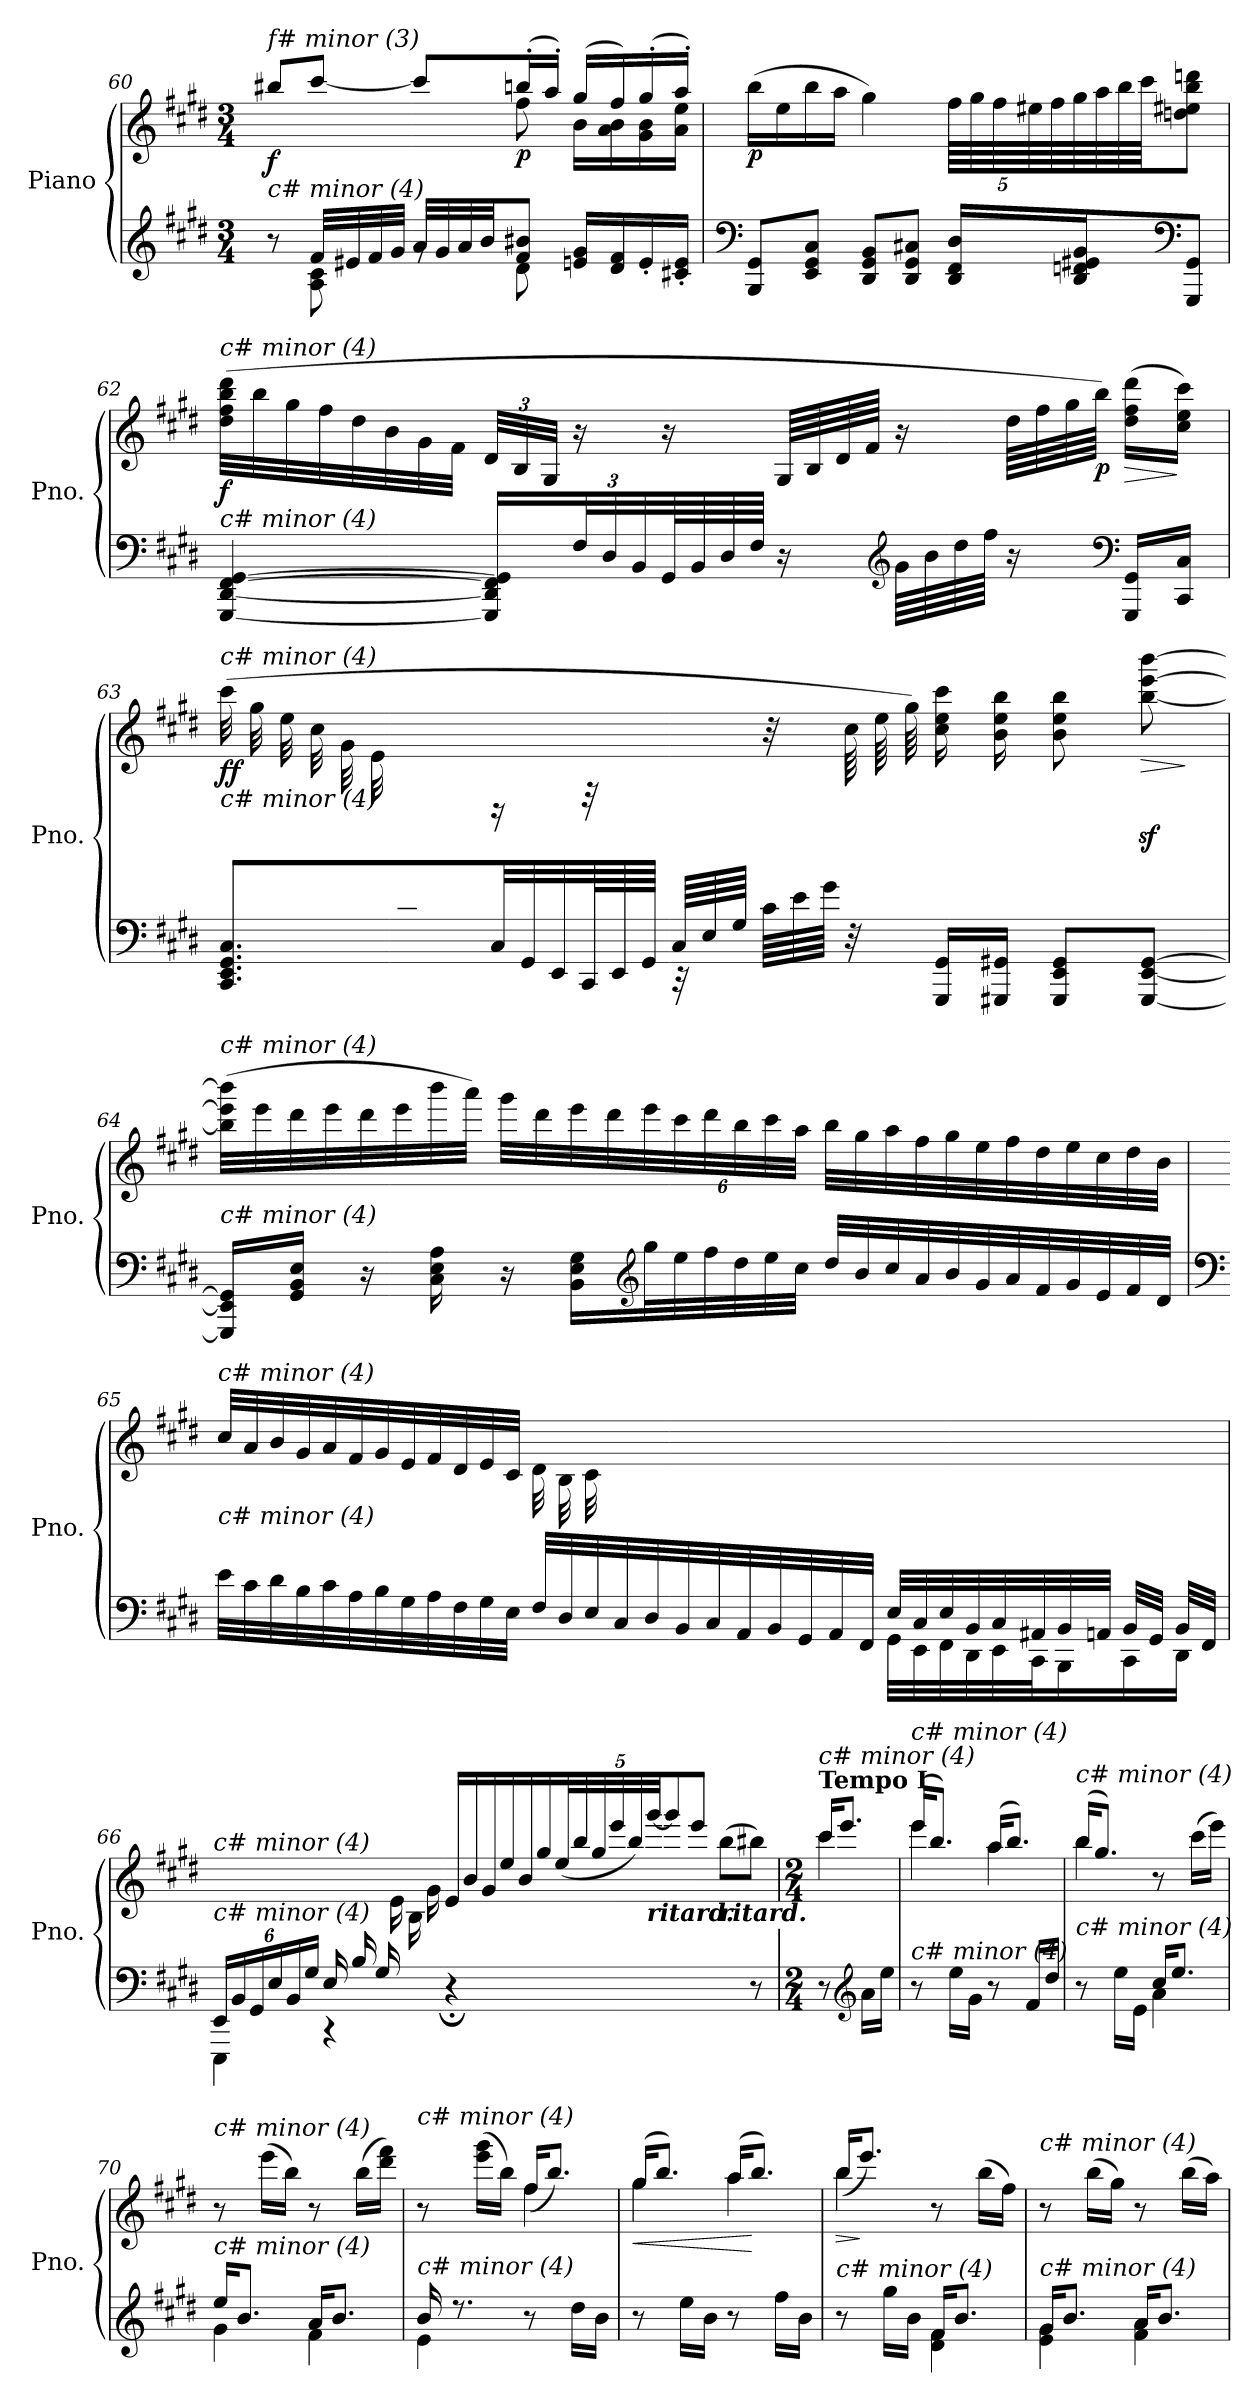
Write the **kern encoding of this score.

**kern	**kern	**dynam
*part1	*part1	*part1
*staff2	*staff1	*staff1/2
*I"Piano	*	*
*I'Pno.	*	*
*clefG2	*clefG2	*
*k[f#c#g#d#]	*k[f#c#g#d#]	*
*M3/4	*M3/4	*
=60	=60	=60
*^	*^	*
*	*^	*	*^	*
!	!	!	!LO:TX:i:t=f# minor (3)	!	!	!
!LO:TX:i:t=c# minor (4)	!	!	!	!	!	!
!	!	!	!	!	!	!LO:DY:b
4.ryy	8r	8ryy	8bb#X/L	4.ryy	8ryy	f
.	32f#/LLL	8A\ 8c#\	[8ccc#/J	.	4.ryy	.
.	32e#X/	.	.	.	.	.
.	32f#/	.	.	.	.	.
.	32g#/JJJ	.	.	.	.	.
.	32a/LLL	8rg	8ccc#/L]	.	.	.
.	32g#/	.	.	.	.	.
.	32a/	.	.	.	.	.
.	32b/JJ	.	.	.	.	.
!	!	!	!	!	!	!LO:DY:b
4.ryy	8f#/ 8b#Xi/J	8d#\	(>16bbn'/L	8ff#\	.	p
.	.	.	16aa'/JJ)	.	.	.
.	16en/ 16g#/LL	4ryy	(>16gg#/LL	16b\LL	4ryy	.
.	16d#/ 16f#/	.	16ff#/)	16a\ 16b\	.	.
!	!	!	!	!	!	!LO:DY:b
.	16e'/	.	(>16gg#'/	16g#\ 16b\	.	other-dynamics
.	16c#X/' 16e/'JJ	.	16aa'/JJ)	16a\ 16ee\JJ	.	.
*	*v	*v	*	*	*	*
*	*	*	*v	*v	*
!!LO:LB:g=z
=61	=61	=61	=61	=61
!	!	!LO:TX:i:t=f# minor (3)	!	!
!LO:TX:i:t=f# minor (3)	!	!	!	!
!	!	!	!	!LO:DY:b
*v	*v	*	*	*
*	*v	*v	*
8G#/ 8e/L	(>16bb\LL	p
.	16ee\	.
8c#/ 8e/ 8a/J	16bb\	.
.	16aa\JJ	.
8B/ 8e/ 8g#/L	4gg#\)	.
8B/ 8e/ 8a#X/J	.	.
*	*Xbrackettup	*
!	!	!LO:DY:b
16B/ 16d#/ 16b/LL	80ff#\LLLL	other-dynamics
.	80gg#\	.
.	80ff#\	.
.	80ee#X\	.
.	80ff#\	.
16B/ 16dn/ 16e#X/ 16g#/J	64gg#\	.
.	64aa\	.
.	64bb\	.
.	64ccc#\JJJ	.
*clefF4	*	*
8GGG#/ 8GG#/J	8ddn\ 8ee#Xi\ 8bb\ 8dddn\J	.
!!LO:LB:g=z
=62	=62	=62
!	!LO:TX:i:t=c# minor (4)	!
!LO:TX:i:t=c# minor (4)	!	!
!	!	!LO:DY:b
[4GGG#/ [4DD#/ [4FF#/ [4GG#/	(>32dd#\ 32ff#\ 32bb\ 32ddd#\LLL	f
.	32bb\	.
.	32gg#\	.
.	32ff#\	.
.	32dd#\	.
.	32b\	.
.	32g#\	.
.	32f#\JJJ	.
16GGG#/] 16DD#/] 16FF#/] 16GG#/]LL	48d#/LLL	.
.	48B/	.
.	48G#/JJJ	.
*Xbrackettup	*	*
48F#/L	16r	.
48D#/	.	.
48BB/	.	.
64GG#/L	16r	.
64BB/	.	.
64D#/	.	.
64F#/JJJJ	.	.
16r	64G#/LLLL	.
.	64B/	.
.	64d#/	.
.	64f#/JJJJ	.
*clefG2	*	*
64g#\LLLL	16r	.
64b\	.	.
64dd#\	.	.
64ff#\JJJJ	.	.
16r	64dd#\LLLL	.
.	64ff#\	.
.	64gg#\	.
!	!	!LO:DY:b
.	64bb\JJJJ)	p
*clefF4	*	*
!	!	!LO:HP:b
16GGG#/ 16GG#/LL	(>16dd#\ 16ff#\ 16ddd#\LL	>
16CC#/ 16C#/JJ	16cc#\ 16ee\ 16ccc#\JJ)	]
!!LO:LB:g=z
=63	=63	=63
*^	*	*
*	*	*Xtuplet	*
!	!	!LO:TX:i:t=c# minor (4)	!
!LO:TX:i:t=c# minor (4)	!	!	!
!	!	!	!LO:DY:b
8ryy	8.CC#/ 8.EE/ 8.GG#/ 8.C#/L	(>48ccc#\LLL	ff
.	.	48gg#\	.
.	.	48ee\	.
.	.	48cc#\	.
.	.	48g#\	.
.	.	48e\	.
*Xtuplet	*	*	*
48c#/	.	16ryy	.
48G#/	.	.	.
48E/JJJ	.	.	.
16.ryy	48C#/LL	16rBB	.
.	48GG#/	.	.
.	48EE/	.	.
.	96CC#/L	32rD	.
.	96EE/	.	.
.	96GG#/JJJJ	.	.
96C#/LLLL	32rCC	32ryy	.
96E/	.	.	.
96G#/JJJJ	.	.	.
!	!	!	!LO:DY:b
4..ryy	96c#\LLLL	32r	other-dynamics
.	96e\	.	.
.	96g#\JJJJ	.	.
.	32r	96cc#\LLLL	.
.	.	96ee\	.
.	.	96gg#\JJ)	.
.	16GGG#/ 16GG#/LL	16cc#\ 16ee\ 16ccc#\	.
.	16GGG#X/ 16GG#X/JJ	16b\ 16ee\ 16bb\JJ	.
!	!	!	!LO:DY:b
.	8GGG#/ 8EE/ 8GG#/L	8b\ 8ee\ 8bb\L	other-dynamics
!	!	!	!LO:HP:b
.	[8GGG#/ [8EE/ [8GG#/J	[8bb\z< [8eee\z< [8bbb\z<J	>
*v	*v	*	*
.	.	]
!!LO:PB:g=z
=64	=64	=64
!	!LO:TX:i:t=c# minor (4)	!
!LO:TX:i:t=c# minor (4)	!	!
!	!	!LO:DY:b
!	!	!LO:DY:n=1:b
16GGG#/] 16EE/] 16GG#/]LL	(>32bb\] 32eee\] 32bbb\]LLL	p other-dynamics
.	32eee\	.
16GG#/ 16BB/ 16E/JJ	32ddd#\	.
.	32eee\	.
16r	32ddd#\	.
.	32eee\	.
16C#\ 16E\ 16A\	32bbb\	.
.	32aaa\JJJ)	.
16r	32ggg#\LLL	.
.	32ddd#\	.
16BB\ 16E\ 16G#\LL	32eee\	.
.	32ddd#\	.
*clefG2	*	*
*	*tuplet	*
!	!	!LO:DY:n=2:b
48gg#\L	48eee\	other-dynamics
48ee\	48ccc#\	.
48ff#\	48ddd#\	.
48dd#\	48bb\	.
48ee\	48ccc#\	.
48cc#\JJJ	48aa\JJJ	.
*	*Xtuplet	*
48dd#/LLL	48bb\LLL	.
48b/	48gg#\	.
48cc#/	48aa\	.
48a/	48ff#\	.
48b/	48gg#\	.
48g#/	48ee\	.
48a/	48ff#\	.
48f#/	48dd#\	.
48g#/	48ee\	.
48e/	48cc#\	.
48f#/	48dd#\	.
48d#/JJJ	48b\JJJ	.
!!LO:LB:g=z
=65	=65	=65
*clefF4	*	*
*^	*	*
!	!	!LO:TX:i:t=c# minor (4)	!
!LO:TX:i:t=c# minor (4)	!	!	!
4ryy	48e\LLL	48cc#/LLL	.
.	48c#\	48a/	.
.	48d#\	48b/	.
.	48B\	48g#/	.
.	48c#\	48a/	.
.	48A\	48f#/	.
.	48B\	48g#/	.
.	48G#\	48e/	.
.	48A\	48f#/	.
.	48F#\	48d#/	.
.	48G#\	48e/	.
.	48E\JJJ	48c#/JJJ	.
16ryy	48F#/LLL	48d#\LLL	.
.	48D#/	48B\	.
.	48E/	48c#\	.
48A/	48C#/	16ryy	.
48B/	48D#/	.	.
48G#/	48BB/	.	.
48A/	48C#/	12..ryy	.
48F#/	48AA/	.	.
48G#/	48BB/	.	.
48E/	48GG#/	.	.
48F#/	48AA/	.	.
48D#/JJJ	48FF#/JJJ	.	.
48E/LLL	48GG#\LLL	.	.
!	!	!	!LO:DY:b
48C#/	48EE\	48%11ryy	other-dynamics
48E/	48FF#\	.	.
48BB/	48DD#\	.	.
48C#/	48EE\	.	.
48AA#X/	48CC#\J	.	.
*	*tuplet	*	*
48BB/	24BBB\	.	.
48AAn/JJJ	.	.	.
48BB/LLL	24CC#\	.	.
48GG#/JJJ	.	.	.
48BB/LLL	24DD#\JJ	.	.
48FF#/JJJ	.	.	.
!!LO:LB:g=z
=66	=66	=66	=66
!	!	!LO:TX:i:t=c# minor (4)	!
!LO:TX:i:t=c# minor (4)	!	!	!
24EE/LL	4EEE\	4.ryy	.
24BB/	.	.	.
24GG#/	.	.	.
24E/	.	.	.
24BB/	.	.	.
24G#/JJ	.	.	.
*Xtuplet	*	*	*
24E/LL	4rCC	.	.
24B/	.	.	.
24G#/	.	.	.
8ryy	.	24e\	.
.	.	24B\	.
.	.	24g#\JJ	.
4ryy	4r;<	24e/LL	.
.	.	24b/	.
.	.	24g#/	.
.	.	24ee/	.
.	.	24b/	.
.	.	24gg#/	.
*	*	*tuplet	*
2ryy	2ryy	(<40ee/L	.
.	.	40bb/	.
.	.	40gg#/	.
.	.	40eee/	.
.	.	40bb/JJ)	.
!	!	!LO:TX:b:Bi:t=ritard.	!
.	.	[40ggg#/	.
.	.	10ggg#/]	.
.	.	8eee/J	.
!	!	!LO:TX:b:Bi:t=ritard.	!
.	.	(>8bb\L	.
8ryy	8r	8bb#X\J)	.
*v	*v	*	*
=67	=67	=67
*M2/4	*M2/4	*
*^	*^	*
!	!	!LO:TX:a:B:t=Tempo I	!	!
!	!	!LO:TX:i:t=c# minor (4)	!	!
!LO:TX:i:t=c# minor (4)	!	!	!	!
!	!	!	!	!LO:DY:b
*v	*v	*	*	*
8r	16ccc#/KL	4ccc#\	other-dynamics
.	8.eee/J	.	.
*clefG2	*	*	*
16a\LL	.	.	.
16ee\JJ	.	.	.
!!LO:LB:g=z	!!
=68	=68	=68	=68
!	!LO:TX:i:t=c# minor (4)	!	!
!LO:TX:i:t=c# minor (4)	!	!	!
8r	(>16eee/KL	4eee\	.
.	8.bb/J)	.	.
16ee\LL	.	.	.
16g#\JJ	.	.	.
8r	(>16aa/KL	4aa\	.
.	8.bb/J)	.	.
16f#/LL	.	.	.
16dd#/JJ	.	.	.
=69	=69	=69	=69
*^	*	*^	*
*	*^	*	*	*	*
!	!	!	!LO:TX:i:t=c# minor (4)	!	!	!
!LO:TX:i:t=c# minor (4)	!	!	!	!	!	!
4ryy	8r	4ryy	(>16bb/KL	4bb\	4ryy	.
.	.	.	8.gg#/J)	.	.	.
.	16ee\LL	.	.	.	.	.
.	16e\JJ	.	.	.	.	.
4ryy	16cc#/KL	(>4a\	8r	4ryy	4ryy	.
.	8.ee/J	.	.	.	.	.
.	.	.	(>16ccc#\LL	.	.	.
.	.	.	16eee\JJ)	.	.	.
*	*v	*v	*	*	*	*
*	*	*v	*v	*v	*
=70	=70	=70	=70
!	!	!LO:TX:i:t=c# minor (4)	!
!LO:TX:i:t=c# minor (4)	!	!	!
16ee/KL	4g#\	8r	.
8.b/J	.	.	.
.	.	(>16eee\LL	.
.	.	16bb\JJ)	.
16a/KL	4f#\	8r	.
8.b/J	.	.	.
.	.	(>16bb\LL	.
.	.	16ddd#\ 16fff#\JJ)	.
=71	=71	=71	=71
*	*^	*^	*
*	*	*	*	*^	*
!	!	!	!LO:TX:i:t=c# minor (4)	!	!	!
!LO:TX:i:t=c# minor (4)	!	!	!	!	!	!
4ryy	16b/	4e\	8r	4ryy	4ryy	.
.	8.r	.	.	.	.	.
.	.	.	(>16eee\ 16ggg#\LL	.	.	.
.	.	.	16bb\JJ)	.	.	.
4ryy	8r	4ryy	16ff#/KL	(>4ff#\	4ryy	.
.	.	.	8.bb/J)	.	.	.
.	16dd#\LL	.	.	.	.	.
.	16b\JJ	.	.	.	.	.
*	*v	*v	*	*	*	*
*	*	*v	*v	*v	*
=72	=72	=72	=72
!	!	!LO:TX:i:t=c# minor (4)	!
!LO:TX:i:t=c# minor (4)	!	!	!
!	!	!	!LO:HP:b
*v	*v	*^	*
8r	(>16gg#/KL	4gg#\	<
.	8.bb/J)	.	.
16ee\LL	.	.	.
16b\JJ	.	.	.
8r	(>16aa/KL	4aa\	.
.	8.bb/J)	.	[
16ff#\LL	.	.	.
16b\JJ	.	.	.
*	*v	*v	*
!!LO:LB:g=z
=73	=73	=73
*^	*	*
*	*^	*	*
!	!	!	!LO:TX:i:t=c# minor (4)	!
!LO:TX:i:t=c# minor (4)	!	!	!	!
!	!	!	!	!LO:HP:b
*	*	*	*^	*
*	*	*	*	*^	*
4ryy	8r	4ryy	16bb/KL	(4bb\	4ryy	>
.	.	.	8.eee/J)	.	.	]
.	16gg#\LL	.	.	.	.	.
.	16b\JJ	.	.	.	.	.
4ryy	16f#/KL	4d#\ 4f#\	8r	4ryy	4ryy	.
.	8.b/J	.	.	.	.	.
.	.	.	(>16bb\LL	.	.	.
.	.	.	16ff#\JJ)	.	.	.
*	*v	*v	*	*	*	*
*	*	*v	*v	*v	*
!!LO:PB:g=z
=74	=74	=74	=74
!	!	!LO:TX:i:t=c# minor (4)	!
!LO:TX:i:t=c# minor (4)	!	!	!
16g#/KL	4e\ 4g#\	8r	.
8.b/J	.	.	.
.	.	(>16bb\LL	.
.	.	16gg#\JJ)	.
16a/KL	4f#\ 4a\	8r	.
8.b/J	.	.	.
.	.	(>16bb\LL	.
.	.	16aa\JJ)	.
*v	*v	*	*
=	=	=
*-	*-	*-
